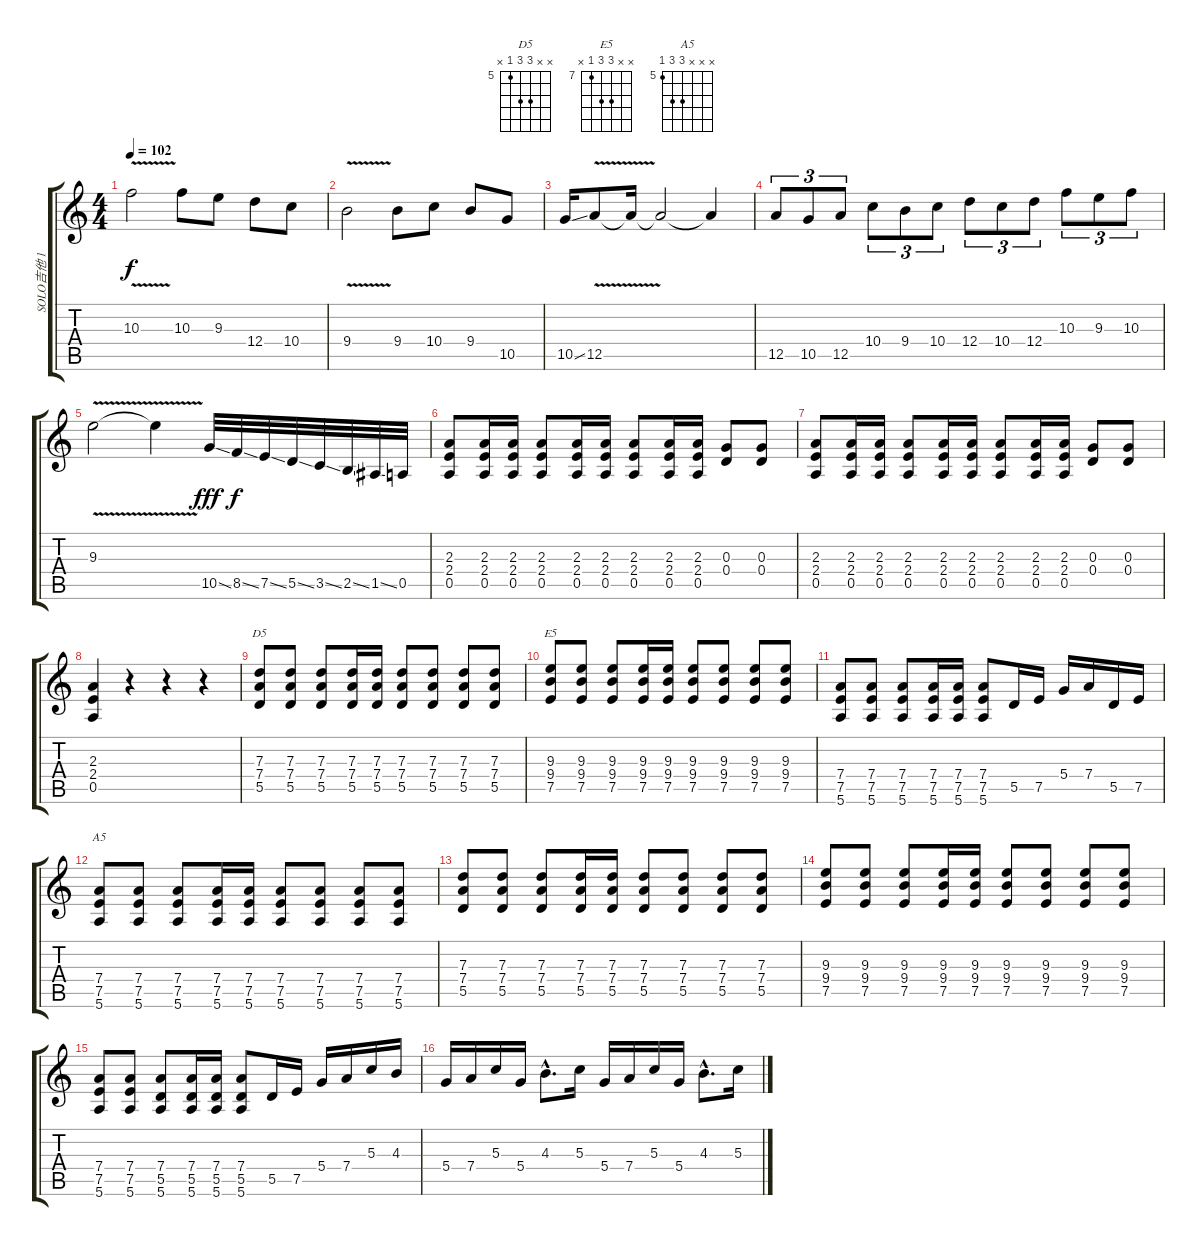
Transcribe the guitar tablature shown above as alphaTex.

\track ("SOLO吉他 1" "SOLO吉他 1") {instrument distortionguitar}
\staff {score tabs}
\tuning (E4 B3 G3 D3 A2 E2) {hide}
\chord ("D5" x x 7 7 5 x) {firstfret 5}
\chord ("E5" x x 9 9 7 x) {firstfret 7}
\chord ("A5" x x x 7 7 5) {firstfret 5}
\ts (4 4)
\tempo 102
\clef g2
\ks c
10.3{v}.2{dy f volume 14} 10.3.8 9.3.8 12.4.8 10.4.8 |
9.4{v}.2{volume 10} 9.4.8 10.4.8 9.4.8 10.5.8 |
10.5{ss}.16 12.5{v}.8 12.5{t}.16 12.5{t}.2 12.5{t}.4 |
12.5.8{tu (3 2)} 10.5.8{tu (3 2)} 12.5.8{tu (3 2)} 10.4.8{tu (3 2)} 9.4.8{tu (3 2)} 10.4.8{tu (3 2)} 12.4.8{tu (3 2)} 10.4.8{tu (3 2)} 12.4.8{tu (3 2)} 10.3.8{tu (3 2)} 9.3.8{tu (3 2)} 10.3.8{tu (3 2)} |
9.3{v}.2 9.3{t}.4 10.5{ss}.32{dy fff} 8.5{ss}.32{dy f} 7.5{ss}.32 5.5{ss}.32 3.5{ss}.32 2.5{ss}.32 1.5{ss}.32 0.5.32 |
(2.3 2.4 0.5).8{volume 14} (2.3 2.4 0.5).16 (2.3 2.4 0.5).16 (2.3 2.4 0.5).8 (2.3 2.4 0.5).16 (2.3 2.4 0.5).16 (2.3 2.4 0.5).8 (2.3 2.4 0.5).16 (2.3 2.4 0.5).16 (0.3 0.4).8 (0.3 0.4).8 |
(2.3 2.4 0.5).8 (2.3 2.4 0.5).16 (2.3 2.4 0.5).16 (2.3 2.4 0.5).8 (2.3 2.4 0.5).16 (2.3 2.4 0.5).16 (2.3 2.4 0.5).8 (2.3 2.4 0.5).16 (2.3 2.4 0.5).16 (0.3 0.4).8 (0.3 0.4).8 |
(2.3 2.4 0.5).4 r.4 r.4 r.4 |
(7.3 7.4 5.5).8{ch "D5" volume 10} (7.3 7.4 5.5).8 (7.3 7.4 5.5).8 (7.3 7.4 5.5).16 (7.3 7.4 5.5).16 (7.3 7.4 5.5).8 (7.3 7.4 5.5).8 (7.3 7.4 5.5).8 (7.3 7.4 5.5).8 |
(9.3 9.4 7.5).8{ch "E5"} (9.3 9.4 7.5).8 (9.3 9.4 7.5).8 (9.3 9.4 7.5).16 (9.3 9.4 7.5).16 (9.3 9.4 7.5).8 (9.3 9.4 7.5).8 (9.3 9.4 7.5).8 (9.3 9.4 7.5).8 |
(7.4 7.5 5.6).8 (7.4 7.5 5.6).8 (7.4 7.5 5.6).8 (7.4 7.5 5.6).16 (7.4 7.5 5.6).16 (7.4 7.5 5.6).8 5.5.16{volume 14} 7.5.16 5.4.16 7.4.16 5.5.16 7.5.16 |
(7.4 7.5 5.6).8{ch "A5" volume 10} (7.4 7.5 5.6).8 (7.4 7.5 5.6).8 (7.4 7.5 5.6).16 (7.4 7.5 5.6).16 (7.4 7.5 5.6).8 (7.4 7.5 5.6).8 (7.4 7.5 5.6).8 (7.4 7.5 5.6).8 |
(7.3 7.4 5.5).8 (7.3 7.4 5.5).8 (7.3 7.4 5.5).8 (7.3 7.4 5.5).16 (7.3 7.4 5.5).16 (7.3 7.4 5.5).8 (7.3 7.4 5.5).8 (7.3 7.4 5.5).8 (7.3 7.4 5.5).8 |
(9.3 9.4 7.5).8 (9.3 9.4 7.5).8 (9.3 9.4 7.5).8 (9.3 9.4 7.5).16 (9.3 9.4 7.5).16 (9.3 9.4 7.5).8 (9.3 9.4 7.5).8 (9.3 9.4 7.5).8 (9.3 9.4 7.5).8 |
(7.4 7.5 5.6).8 (7.4 7.5 5.6).8 (7.4 5.5 5.6).8 (7.4 5.5 5.6).16 (7.4 5.5 5.6).16 (7.4 5.5 5.6).8 5.5.16{volume 12} 7.5.16 5.4.16 7.4.16 5.3.16 4.3.16 |
5.4.16 7.4.16 5.3.16 5.4.16 4.3{hac}.8{d} 5.3.16 5.4.16 7.4.16 5.3.16 5.4.16 4.3{hac}.8{d} 5.3.16
